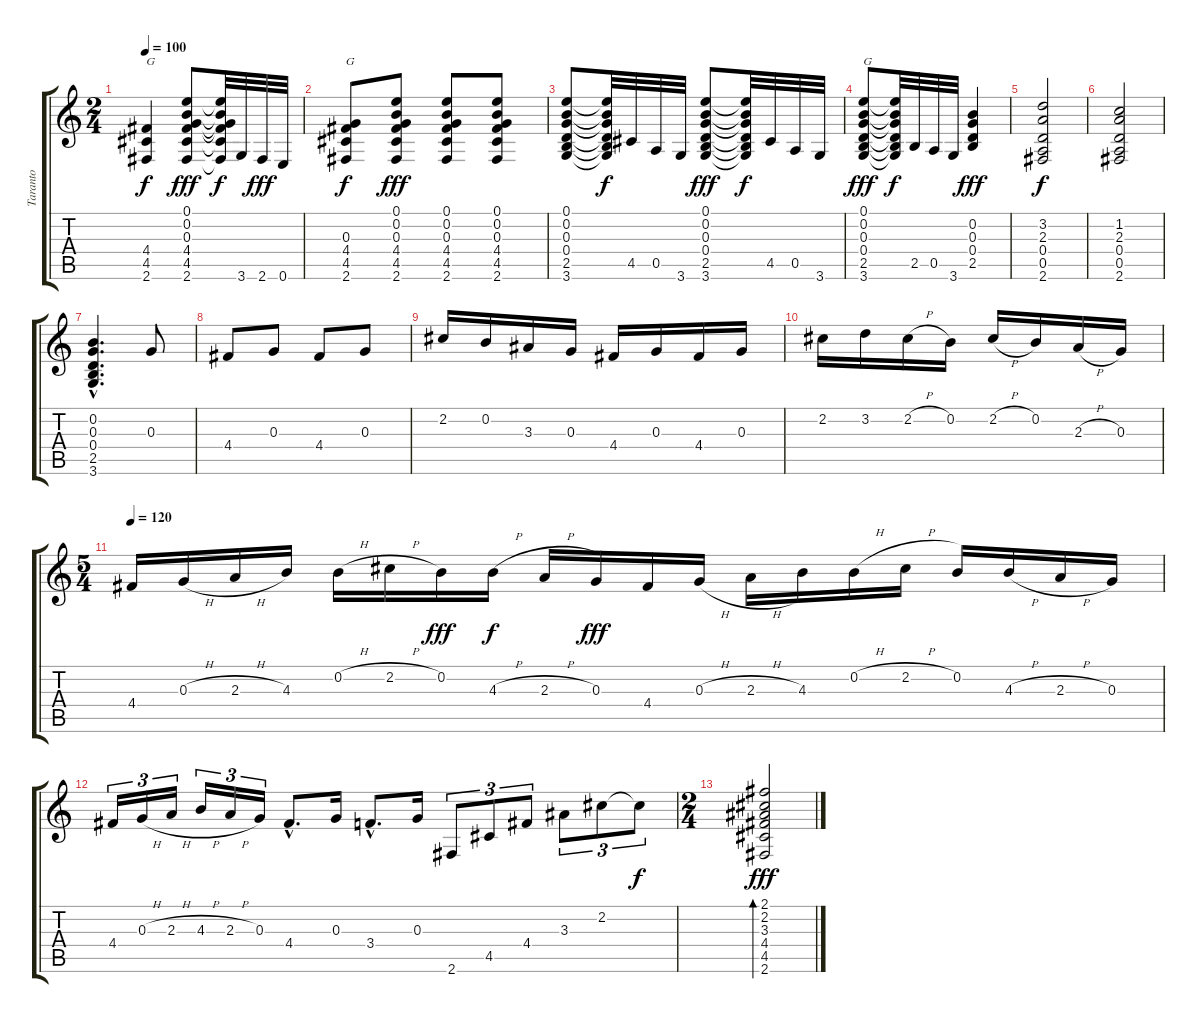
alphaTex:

\track ("Taranto" "Taranto") {instrument acousticguitarnylon}
\staff {score tabs}
\tuning (E4 B3 G3 D3 A2 E2) {hide}
\ts (2 4)
\tempo 100
\clef g2
\ks c
(4.4 4.5 2.6).4{txt "G" dy f} (0.1 0.2 0.3 4.4 4.5 2.6).8{dy fff} (0.1{t} 0.2{t} 0.3{t} 4.4{t} 4.5{t} 2.6{t}).32{dy f} 3.6.32 2.6.32{dy fff} 0.6.32 |
(0.3 4.4 4.5 2.6).8{txt "G" dy f} (0.1 0.2 0.3 4.4 4.5 2.6).8{dy fff} (0.1 0.2 0.3 4.4 4.5 2.6).8 (0.1 0.2 0.3 4.4 4.5 2.6).8 |
(0.1 0.2 0.3 0.4 2.5 3.6).8 (0.1{t} 0.2{t} 0.3{t} 0.4{t} 2.5{t} 3.6{t}).32{dy f} 4.5.32 0.5.32 3.6.32 (0.1 0.2 0.3 0.4 2.5 3.6).8{dy fff} (0.1{t} 0.2{t} 0.3{t} 0.4{t} 2.5{t} 3.6{t}).32{dy f} 4.5.32 0.5.32 3.6.32 |
(0.1 0.2 0.3 0.4 2.5 3.6).8{txt "G" dy fff} (0.1{t} 0.2{t} 0.3{t} 0.4{t} 2.5{t} 3.6{t}).32{dy f} 2.5.32 0.5.32 3.6.32 (0.2 0.3 0.4 2.5).4{dy fff} |
(3.2 2.3 0.4 0.5 2.6).2{dy f} |
(1.2 2.3 0.4 0.5 2.6).2 |
(0.2{hac} 0.3{hac} 0.4{hac} 2.5{hac} 3.6{hac}).4{d} 0.3.8 |
4.4.8 0.3.8 4.4.8 0.3.8 |
2.2.16 0.2.16 3.3.16 0.3.16 4.4.16 0.3.16 4.4.16 0.3.16 |
2.2.16 3.2.16 2.2{h}.16 0.2.16 2.2{h}.16 0.2.16 2.3{h}.16 0.3.16 |
\ts (5 4)
\tempo 120
4.4.16 0.3{h}.16 2.3{h}.16 4.3.16 0.2{h}.16 2.2{h}.16 0.2.16{dy fff} 4.3{h}.16{dy f} 2.3{h}.16 0.3.16{dy fff} 4.4.16 0.3{h}.16 2.3{h}.16 4.3.16 0.2{h}.16 2.2{h}.16 0.2.16 4.3{h}.16 2.3{h}.16 0.3.16 |
4.4.16{tu (3 2)} 0.3{h}.16{tu (3 2)} 2.3{h}.16{tu (3 2)} 4.3{h}.16{tu (3 2)} 2.3{h}.16{tu (3 2)} 0.3.16{tu (3 2)} 4.4{hac}.8{d} 0.3.16 3.4{hac}.8{d} 0.3.16 2.6.8{tu (3 2)} 4.5.8{tu (3 2)} 4.4.8{tu (3 2)} 3.3.8{tu (3 2)} 2.2.8{tu (3 2)} 2.2{t}.8{tu (3 2) dy f} |
\ts (2 4)
(2.1 2.2 3.3 4.4 4.5 2.6).2{bd 120 dy fff}
